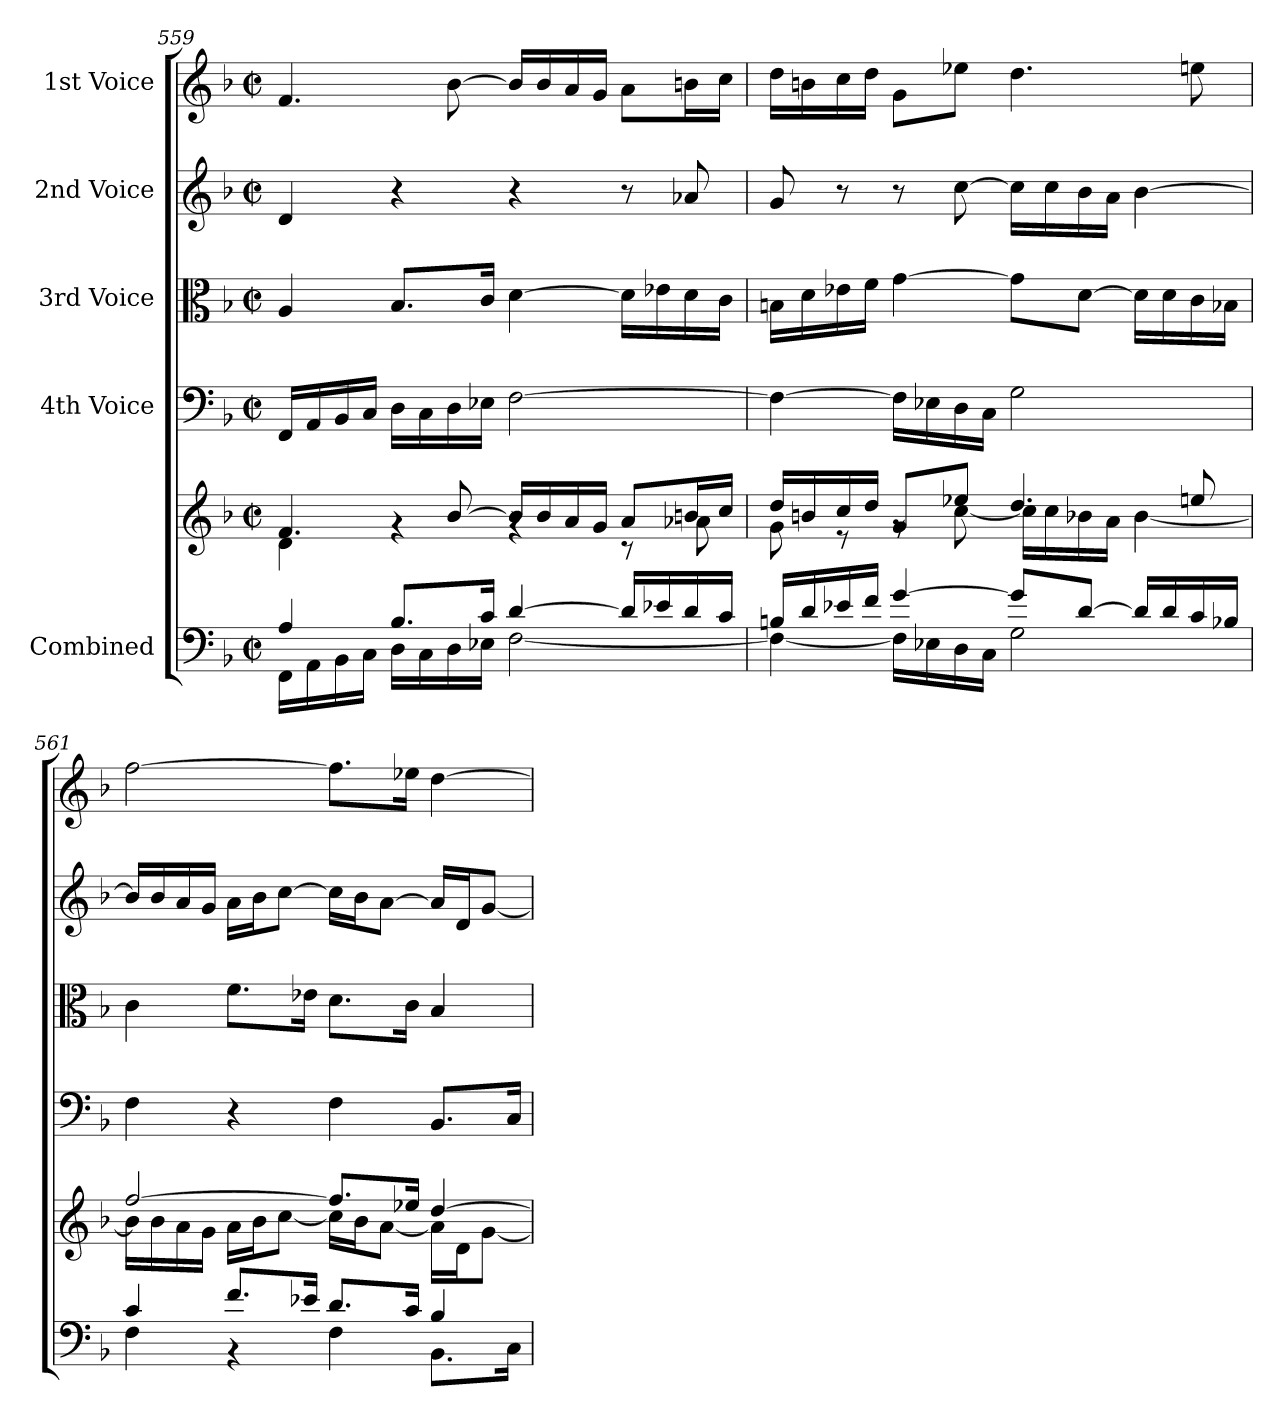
**kern	**kern	**kern	**kern	**kern	**kern
*part5	*part5	*part4	*part3	*part2	*part1
*staff6	*staff5	*staff4	*staff3	*staff2	*staff1
*I"Combined	*	*I"4th Voice	*I"3rd Voice	*I"2nd Voice	*I"1st Voice
!!LO:PB:g=z
*clefF4	*clefG2	*clefF4	*clefC3	*clefG2	*clefG2
*k[b-]	*k[b-]	*k[b-]	*k[b-]	*k[b-]	*k[b-]
*M2/2	*M2/2	*M2/2	*M2/2	*M2/2	*M2/2
*met(c|)	*met(c|)	*met(c|)	*met(c|)	*met(c|)	*met(c|)
=559	=559	=559	=559	=559	=559
*^	*^	*	*	*	*
4A/	16FF\LL	4.f/	4d\	16FF/LL	4A/	4d/	4.f/
.	16AA\	.	.	16AA/	.	.	.
.	16BB-\	.	.	16BB-/	.	.	.
.	16C\JJ	.	.	16C/JJ	.	.	.
8.B-/L	16D\LL	.	4rg	16D\LL	8.B-/L	4r	.
.	16C\	.	.	16C\	.	.	.
.	16D\	[8b-/	.	16D\	.	.	[8b-\
16c/Jk	16E-X\JJ	.	.	16E-X\JJ	16c/Jk	.	.
[4d/	[2F\	16b-/LL]	4rg	[2F\	[4d\	4r	16b-/LL]
.	.	16b-/	.	.	.	.	16b-/
.	.	16a/	.	.	.	.	16a/
.	.	16g/JJ	.	.	.	.	16g/JJ
16d/LL]	.	8a/L	8r	.	16d\LL]	8r	8a\L
16e-X/	.	.	.	.	16e-X\	.	.
16d/	.	16bn/L	8a-X\	.	16d\	8a-X/	16bn\L
16c/JJ	.	16cc/JJ	.	.	16c\JJ	.	16cc\JJ
=560	=560	=560	=560	=560	=560	=560	=560
16Bn/LL	4F\_	16dd/LL	8g\	4F\_	16Bn\LL	8g/	16dd\LL
16d/	.	16bn/	.	.	16d\	.	16bn\
16e-X/	.	16cc/	8r	.	16e-X\	8r	16cc\
16f/JJ	.	16dd/JJ	.	.	16f\JJ	.	16dd\JJ
[4g/	16F\LL]	8g/L	8rg	16F\LL]	[4g\	8r	8g\L
.	16E-X\	.	.	16E-X\	.	.	.
.	16D\	8ee-X/J	[8cc\	16D\	.	[8cc\	8ee-X\J
.	16C\JJ	.	.	16C\JJ	.	.	.
8g/L]	2G\	4.dd/	16cc\LL]	2G\	8g\L]	16cc\LL]	4.dd\
.	.	.	16cc\	.	.	16cc\	.
[8d/J	.	.	16b-X\	.	[8d\J	16b-\	.
.	.	.	16a\JJ	.	.	16a\JJ	.
16d/LL]	.	.	[4b-\	.	16d\LL]	[4b-\	.
16d/	.	.	.	.	16d\	.	.
16c/	.	8een/	.	.	16c\	.	8een\
16B-X/JJ	.	.	.	.	16B-X\JJ	.	.
!!LO:LB:g=z
=561	=561	=561	=561	=561	=561	=561	=561
4c/	4F\	[2ff/	16b-\LL]	4F\	4c\	16b-/LL]	[2ff\
.	.	.	16b-\	.	.	16b-/	.
.	.	.	16a\	.	.	16a/	.
.	.	.	16g\JJ	.	.	16g/JJ	.
8.f/L	4r	.	16a\LL	4r	8.f\L	16a\LL	.
.	.	.	16b-\J	.	.	16b-\J	.
.	.	.	[8cc\J	.	.	[8cc\J	.
16e-X/Jk	.	.	.	.	16e-X\Jk	.	.
8.d/L	4F\	8.ff/L]	16cc\LL]	4F\	8.d\L	16cc\LL]	8.ff\L]
.	.	.	16b-\J	.	.	16b-\J	.
.	.	.	[8a\J	.	.	[8a\J	.
16c/Jk	.	16ee-X/Jk	.	.	16c\Jk	.	16ee-X\Jk
4B-/	8.BB-\L	[4dd/	16a\LL]	8.BB-/L	4B-/	16a/LL]	[4dd\
.	.	.	16d\J	.	.	16d/J	.
.	.	.	[8g\J	.	.	[8g/J	.
.	16C\Jk	.	.	16C/Jk	.	.	.
*v	*v	*	*	*	*	*	*
*	*v	*v	*	*	*	*
=	=	=	=	=	=
*-	*-	*-	*-	*-	*-
